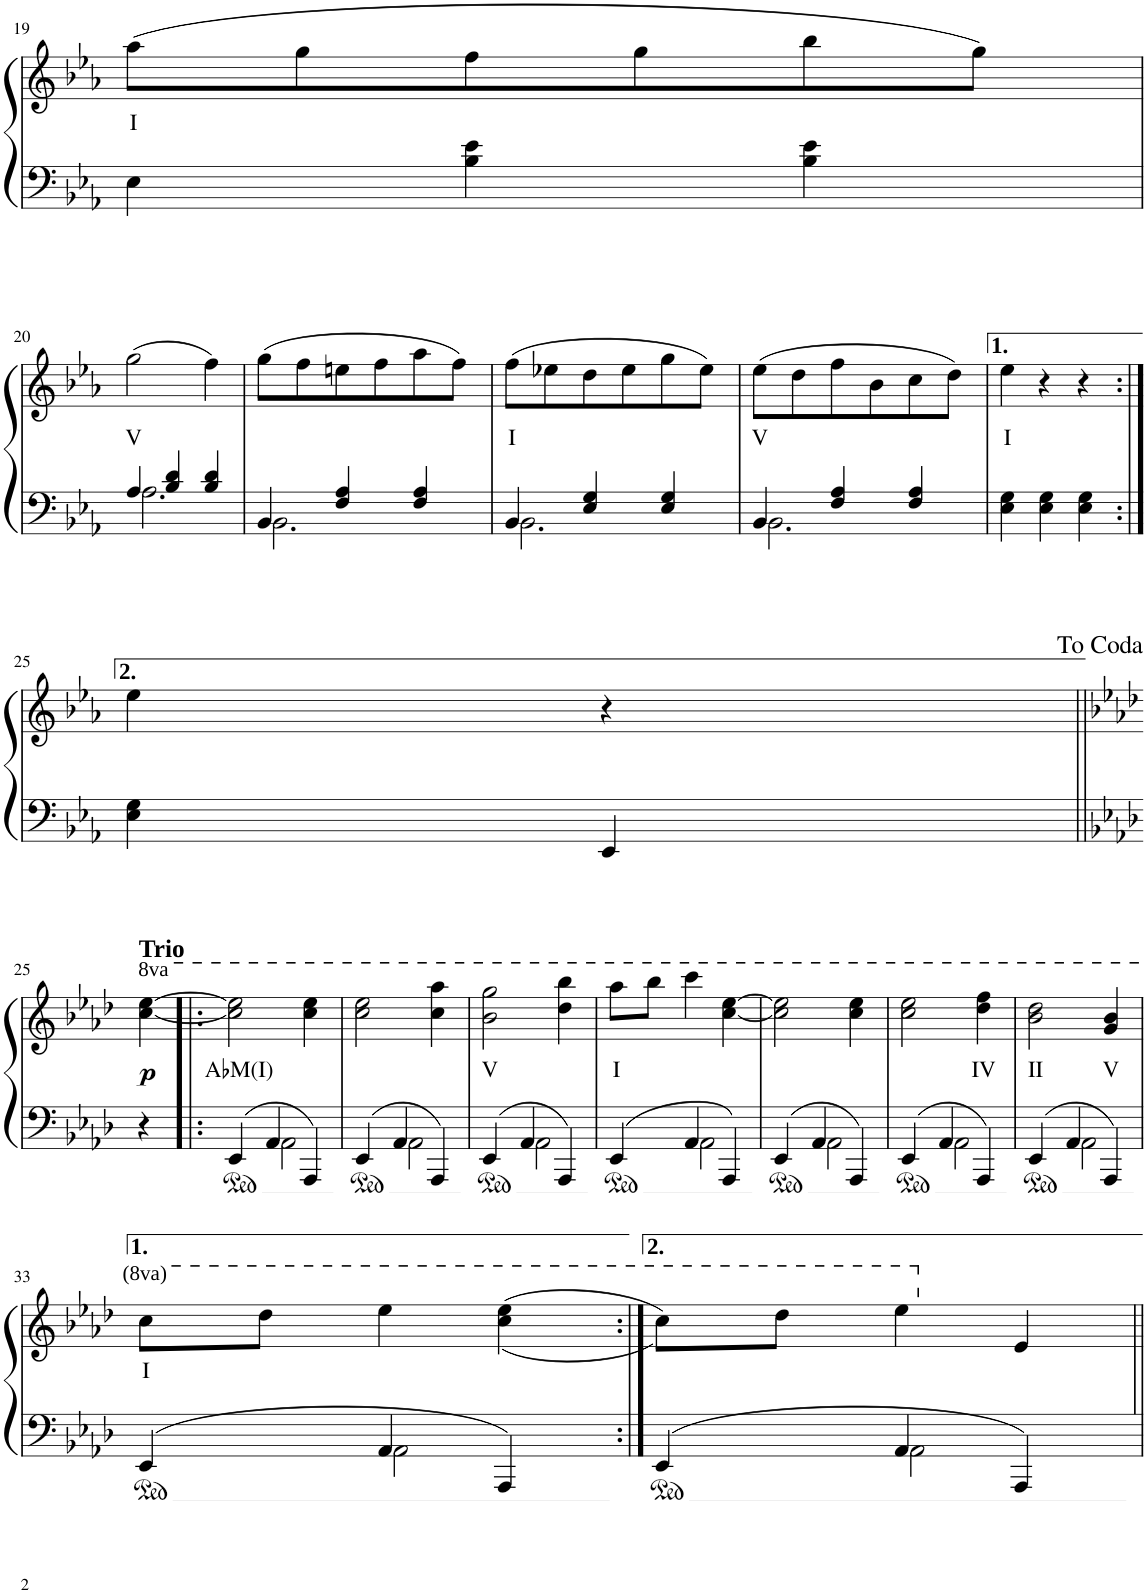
**kern	**kern	**text	**dynam
*part1	*part1	*part1	*part1
*staff2	*staff1	*staff1	*staff1/2
*I"Piano	*	*	*
*I'Pno	*	*	*
!!LO:PB:g=z
*clefF4	*clefG2	*	*
*k[b-e-a-]	*k[b-e-a-]	*	*
*M3/4	*M3/4	*	*
=19	=19	=19	=19
!	!	!LO:LY:b	!
4E-\	(8aa-\L	I	.
.	8gg\	.	.
4B-\ 4e-\	8ff\	.	.
.	8gg\	.	.
4B-\ 4e-\	8bb-\	.	.
.	8gg\J)	.	.
!!LO:LB:g=z
=20	=20	=20	=20
*^	*	*	*
!	!	!	!LO:LY:b	!
4A-/	2.A-\	(2gg\	V	.
4B-/ 4d/	.	.	.	.
4B-/ 4d/	.	4ff\)	.	.
=21	=21	=21	=21	=21
4BB-/	2.BB-\	(8gg\L	.	.
.	.	8ff\	.	.
4F/ 4A-/	.	8een\	.	.
.	.	8ff\	.	.
4F/ 4A-/	.	8aa-\	.	.
.	.	8ff\J)	.	.
=22	=22	=22	=22	=22
!	!	!	!LO:LY:b	!
4BB-/	2.BB-\	(8ff\L	I	.
.	.	8ee-X\	.	.
4E-/ 4G/	.	8dd\	.	.
.	.	8ee-\	.	.
4E-/ 4G/	.	8gg\	.	.
.	.	8ee-\J)	.	.
=23	=23	=23	=23	=23
!	!	!	!LO:LY:b	!
4BB-/	2.BB-\	(8ee-\L	V	.
.	.	8dd\	.	.
4F/ 4A-/	.	8ff\	.	.
.	.	8b-\	.	.
4F/ 4A-/	.	8cc\	.	.
.	.	8dd\J)	.	.
*v	*v	*	*	*
=24	=24	=24	=24
!	!	!LO:LY:b	!
4E-\ 4G\	4ee-\	I	.
4E-\ 4G\	4r	.	.
4E-\ 4G\	4r	.	.
!!LO:LB:g=z
=25:|!	=25:|!	=25:|!	=25:|!
4E-\ 4G\	4ee-\	.	.
4EE-/	4r	.	.
!!LO:LB:g=z
=25||	=25||	=25||	=25||
*k[b-e-a-d-]	*k[b-e-a-d-]	*	*
*	*8va	*	*
!	!LO:TX:a:B:t=Trio	!	!
!	!	!	!LO:DY:b
4r	[<4ccc\ [4eee-\	.	p
=26!|:	=26!|:	=26!|:	=26!|:
*^	*	*	*
!	!	!	!LO:LY:b	!
4EE-/	4ryy	2ccc\] 2eee-\]	A♭M(I)	.
4AA-/	2AA-\	.	.	.
4AAA-/	.	4ccc\ 4eee-\	.	.
=27	=27	=27	=27	=27
4EE-/	4ryy	2ccc\ 2eee-\	.	.
4AA-/	2AA-\	.	.	.
4AAA-/	.	4ccc\ 4aaa-\	.	.
=28	=28	=28	=28	=28
!	!	!	!LO:LY:b	!
4EE-/	4ryy	2bb-\ 2ggg\	V	.
4AA-/	2AA-\	.	.	.
4AAA-/	.	4ddd-\ 4bbb-\	.	.
=29	=29	=29	=29	=29
!	!	!	!LO:LY:b	!
4EE-/	4ryy	8aaa-\L	I	.
.	.	8bbb-\J	.	.
4AA-/	2AA-\	4cccc\	.	.
4AAA-/	.	[<4ccc\ [4eee-\	.	.
=30	=30	=30	=30	=30
4EE-/	4ryy	2ccc\] 2eee-\]	.	.
4AA-/	2AA-\	.	.	.
4AAA-/	.	4ccc\ 4eee-\	.	.
=31	=31	=31	=31	=31
4EE-/	4ryy	2ccc\ 2eee-\	.	.
4AA-/	2AA-\	.	.	.
!	!	!	!LO:LY:b	!
4AAA-/	.	4ddd-\ 4fff\	IV	.
=32	=32	=32	=32	=32
!	!	!	!LO:LY:b	!
4EE-/	4ryy	2bb-\ 2ddd-\	II	.
4AA-/	2AA-\	.	.	.
!	!	!	!LO:LY:b	!
4AAA-/	.	4gg/ 4bb-/	V	.
!!LO:LB:g=z
=33	=33	=33	=33	=33
!	!	!	!LO:LY:b	!
4EE-/	4ryy	8ccc\L	I	.
.	.	8ddd-\J	.	.
4AA-/	2AA-\	4eee-\	.	.
4AAA-/	.	((<4ccc\ 4eee-\	.	.
=33:|!	=33:|!	=33:|!	=33:|!	=33:|!
4EE-/	4ryy	8ccc\L))	.	.
.	.	8ddd-\J	.	.
4AA-/	2AA-\	4eee-\	.	.
*	*	*X8va	*	*
4AAA-/	.	4e-/	.	.
*v	*v	*	*	*
=||	=||	=||	=||
*-	*-	*-	*-
